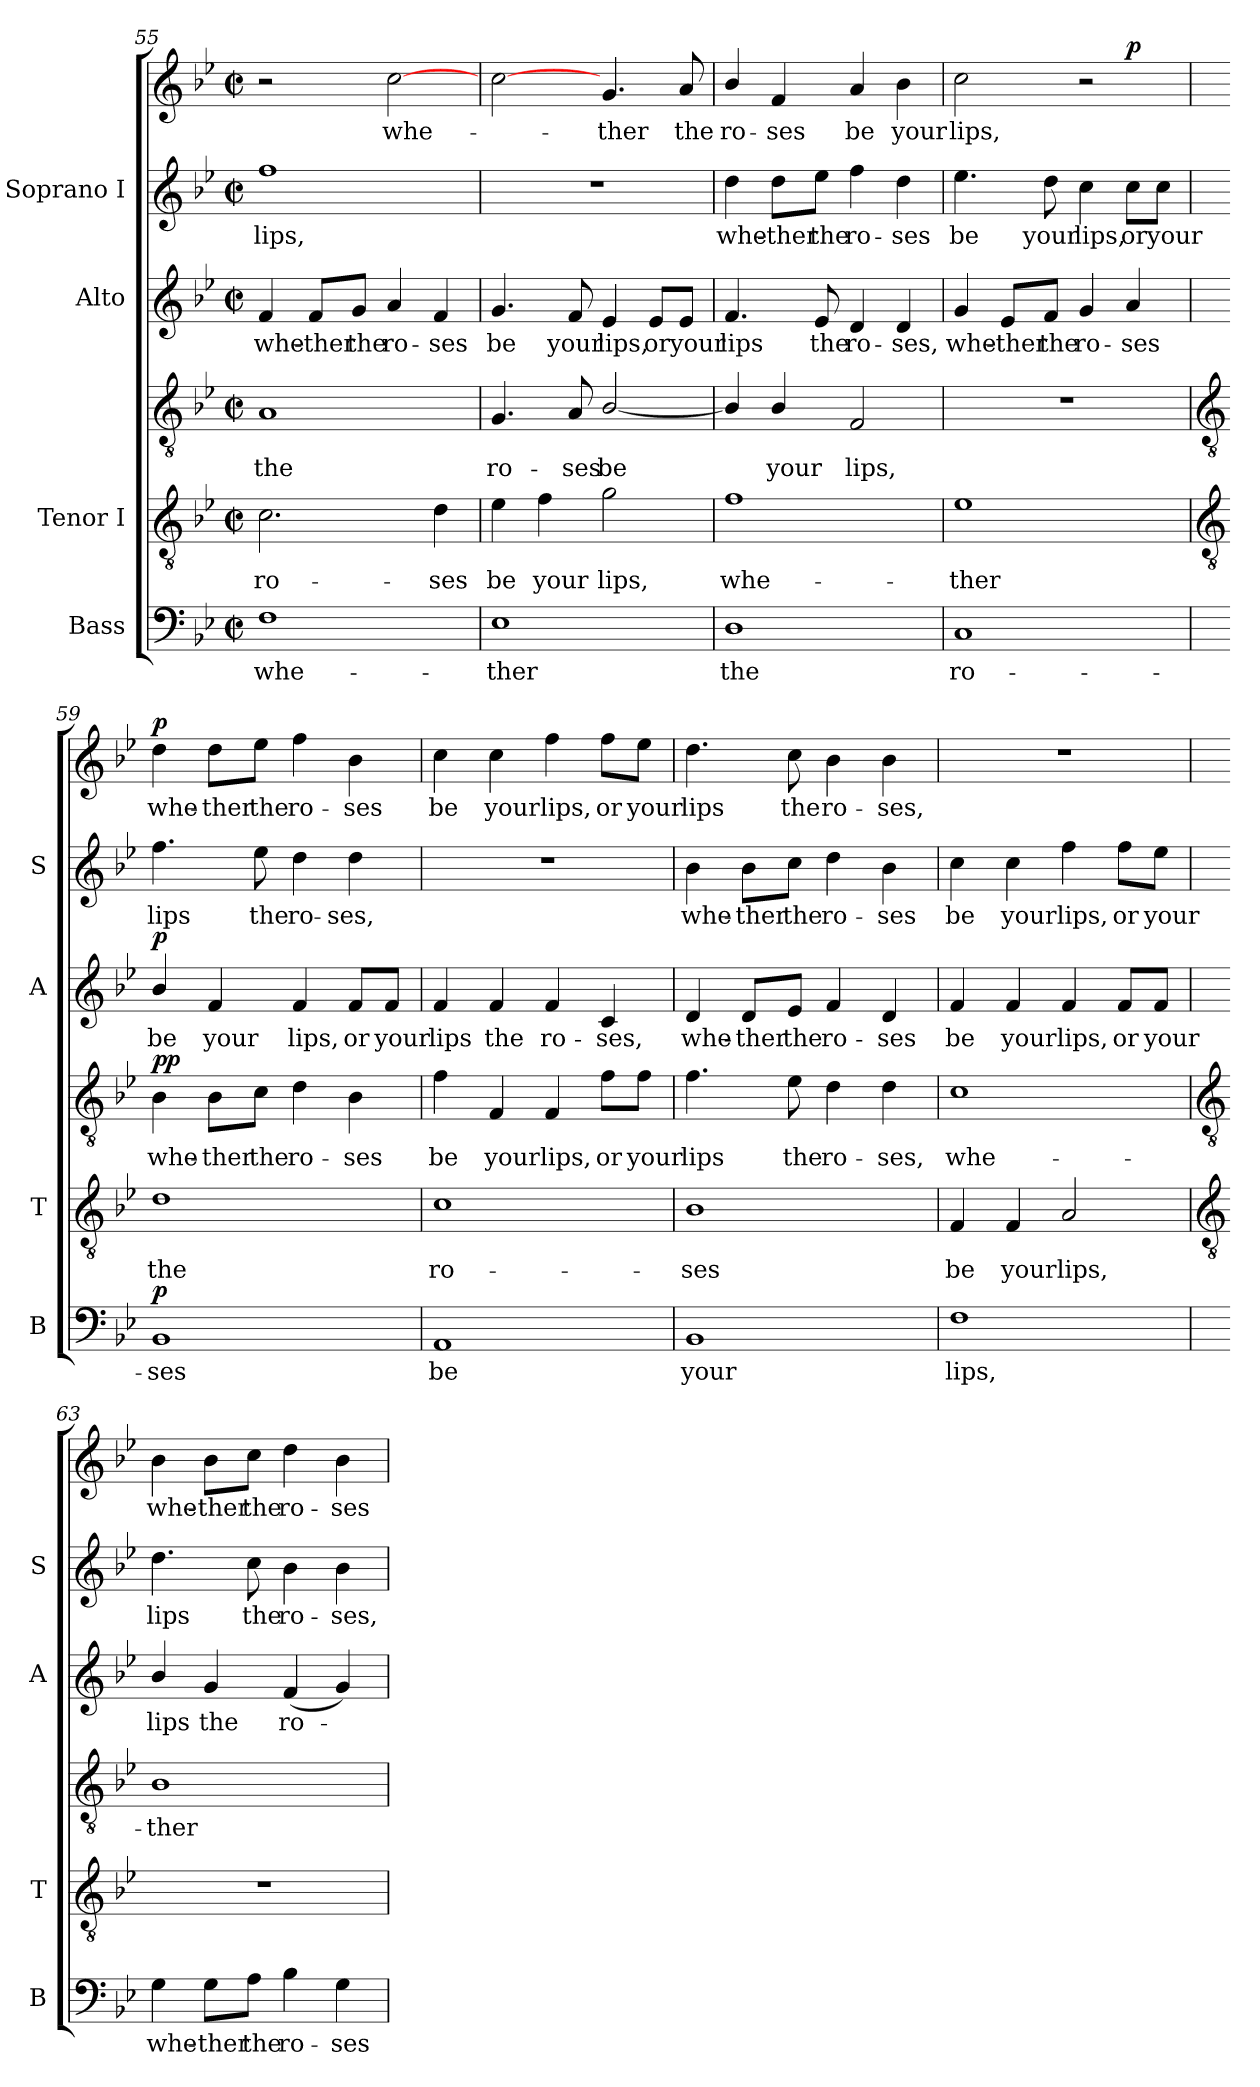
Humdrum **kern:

**kern	**text	**dynam	**kern	**text	**kern	**text	**dynam	**kern	**text	**dynam	**kern	**text	**kern	**text	**dynam
*part4	*part4	*part4	*part3	*part3	*part3	*part3	*part3	*part2	*part2	*part2	*part1	*part1	*part1	*part1	*part1
*staff6	*staff6	*staff6	*staff5	*staff5	*staff4	*staff4	*staff4/5	*staff3	*staff3	*staff3	*staff2	*staff2	*staff1	*staff1	*staff1/2
*I"Bass	*	*	*I"Tenor I	*	*	*	*	*I"Alto	*	*	*I"Soprano I	*	*	*	*
*I'B	*	*	*I'T	*	*	*	*	*I'A	*	*	*I'S	*	*	*	*
!!LO:LB:g=z
*clefF4	*	*	*clefGv2	*	*clefGv2	*	*	*clefG2	*	*	*clefG2	*	*clefG2	*	*
*k[b-e-]	*	*	*k[b-e-]	*	*k[b-e-]	*	*	*k[b-e-]	*	*	*k[b-e-]	*	*k[b-e-]	*	*
*B-:	*	*	*B-:	*	*B-:	*	*	*B-:	*	*	*B-:	*	*B-:	*	*
*M2/2	*	*	*M2/2	*	*M2/2	*	*	*M2/2	*	*	*M2/2	*	*M2/2	*	*
*met(c|)	*	*	*met(c|)	*	*met(c|)	*	*	*met(c|)	*	*	*met(c|)	*	*met(c|)	*	*
=55	=55	=55	=55	=55	=55	=55	=55	=55	=55	=55	=55	=55	=55	=55	=55
!	!LO:LY:b	!	!	!LO:LY:b	!	!LO:LY:b	!	!	!LO:LY:b	!	!	!LO:LY:b	!	!	!
1F	whe-	.	2.c	ro-	1A	the	.	4f	whe-	.	1ff	lips,	2r	.	.
!	!	!	!	!	!	!	!	!	!LO:LY:b	!	!	!	!	!	!
.	.	.	.	.	.	.	.	8f/L	-ther	.	.	.	.	.	.
!	!	!	!	!	!	!	!	!	!LO:LY:b	!	!	!	!	!	!
.	.	.	.	.	.	.	.	8g/J	the	.	.	.	.	.	.
!	!	!	!	!	!	!	!	!	!LO:LY:b	!	!	!	!	!LO:LY:b	!
.	.	.	.	.	.	.	.	4a	ro-	.	.	.	[2cc	whe-	.
!	!	!	!	!LO:LY:b	!	!	!	!	!LO:LY:b	!	!	!	!	!	!
.	.	.	4d	-ses	.	.	.	4f	-ses	.	.	.	.	.	.
=56	=56	=56	=56	=56	=56	=56	=56	=56	=56	=56	=56	=56	=56	=56	=56
!	!LO:LY:b	!	!	!LO:LY:b	!	!LO:LY:b	!	!	!LO:LY:b	!	!	!	!	!	!
1E-	-ther	.	4e-	be	4.G	ro-	.	4.g	be	.	1r	.	[2cc	.	.
!	!	!	!	!LO:LY:b	!	!	!	!	!	!	!	!	!	!	!
.	.	.	4f	your	.	.	.	.	.	.	.	.	.	.	.
!	!	!	!	!	!	!LO:LY:b	!	!	!LO:LY:b	!	!	!	!	!	!
.	.	.	.	.	8A	-ses	.	8f	your	.	.	.	.	.	.
!	!	!	!	!LO:LY:b	!	!LO:LY:b	!	!	!LO:LY:b	!	!	!	!	!LO:LY:b	!
.	.	.	2g	lips,	[2B-/	be	.	4e-	lips,	.	.	.	4.g	ther	.
!	!	!	!	!	!	!	!	!	!LO:LY:b	!	!	!	!	!	!
.	.	.	.	.	.	.	.	8e-/L	or	.	.	.	.	.	.
!	!	!	!	!	!	!	!	!	!LO:LY:b	!	!	!	!	!LO:LY:b	!
.	.	.	.	.	.	.	.	8e-/J	your	.	.	.	8a	the	.
=57	=57	=57	=57	=57	=57	=57	=57	=57	=57	=57	=57	=57	=57	=57	=57
!	!LO:LY:b	!	!	!LO:LY:b	!	!	!	!	!LO:LY:b	!	!	!LO:LY:b	!	!LO:LY:b	!
1D	the	.	1f	whe-	4B-/]	.	.	4.f	lips	.	4dd	whe-	4b-/	ro-	.
!	!	!	!	!	!	!LO:LY:b	!	!	!	!	!	!LO:LY:b	!	!LO:LY:b	!
.	.	.	.	.	4B-/	your	.	.	.	.	8dd\L	-ther	4f	-ses	.
!	!	!	!	!	!	!	!	!	!LO:LY:b	!	!	!LO:LY:b	!	!	!
.	.	.	.	.	.	.	.	8e-	the	.	8ee-\J	the	.	.	.
!	!	!	!	!	!	!LO:LY:b	!	!	!LO:LY:b	!	!	!LO:LY:b	!	!LO:LY:b	!
.	.	.	.	.	2F	lips,	.	4d	ro-	.	4ff	ro-	4a	be	.
!	!	!	!	!	!	!	!	!	!LO:LY:b	!	!	!LO:LY:b	!	!LO:LY:b	!
.	.	.	.	.	.	.	.	4d	-ses,	.	4dd	-ses	4b-	your	.
=58	=58	=58	=58	=58	=58	=58	=58	=58	=58	=58	=58	=58	=58	=58	=58
!	!LO:LY:b	!	!	!LO:LY:b	!	!	!	!	!LO:LY:b	!	!	!LO:LY:b	!	!LO:LY:b	!
1C	ro-	.	1e-	-ther	1r	.	.	4g	whe-	.	4.ee-	be	2cc	lips,	.
!	!	!	!	!	!	!	!	!	!LO:LY:b	!	!	!	!	!	!
.	.	.	.	.	.	.	.	8e-/L	-ther	.	.	.	.	.	.
!	!	!	!	!	!	!	!	!	!LO:LY:b	!	!	!LO:LY:b	!	!	!
.	.	.	.	.	.	.	.	8f/J	the	.	8dd	your	.	.	.
!	!	!	!	!	!	!	!	!	!LO:LY:b	!	!	!LO:LY:b	!	!	!
.	.	.	.	.	.	.	.	4g	ro-	.	4cc	lips,	2r	.	.
!	!	!	!	!	!	!	!	!	!LO:LY:b	!	!	!LO:LY:b	!	!	!LO:DY:b=2
.	.	.	.	.	.	.	.	4a	-ses	.	8cc\L	or	.	.	p
!	!	!	!	!	!	!	!	!	!	!	!	!LO:LY:b	!	!	!
.	.	.	.	.	.	.	.	.	.	.	8cc\J	your	.	.	.
!!LO:LB:g=z
=59	=59	=59	=59	=59	=59	=59	=59	=59	=59	=59	=59	=59	=59	=59	=59
*	*	*	*clefGv2	*	*clefGv2	*	*	*	*	*	*	*	*	*	*
!	!LO:LY:b	!LO:DY:b	!	!LO:LY:b	!	!LO:LY:b	!LO:DY:b=2	!	!LO:LY:b	!	!	!LO:LY:b	!	!LO:LY:b	!
!	!	!	!	!	!	!	!LO:DY:n=1:b	!	!	!LO:DY:b	!	!	!	!	!LO:DY:b
1BB-	-ses	p	1d	the	4B-	whe-	p p	4b-/	be	p	4.ff	lips	4dd	whe-	p
!	!	!	!	!	!	!LO:LY:b	!	!	!LO:LY:b	!	!	!	!	!LO:LY:b	!
.	.	.	.	.	8B-\L	-ther	.	4f	your	.	.	.	8dd\L	-ther	.
!	!	!	!	!	!	!LO:LY:b	!	!	!	!	!	!LO:LY:b	!	!LO:LY:b	!
.	.	.	.	.	8c\J	the	.	.	.	.	8ee-	the	8ee-\J	the	.
!	!	!	!	!	!	!LO:LY:b	!	!	!LO:LY:b	!	!	!LO:LY:b	!	!LO:LY:b	!
.	.	.	.	.	4d	ro-	.	4f	lips,	.	4dd	ro-	4ff	ro-	.
!	!	!	!	!	!	!LO:LY:b	!	!	!LO:LY:b	!	!	!LO:LY:b	!	!LO:LY:b	!
.	.	.	.	.	4B-	-ses	.	8f/L	or	.	4dd	-ses,	4b-	-ses	.
!	!	!	!	!	!	!	!	!	!LO:LY:b	!	!	!	!	!	!
.	.	.	.	.	.	.	.	8f/J	your	.	.	.	.	.	.
=60	=60	=60	=60	=60	=60	=60	=60	=60	=60	=60	=60	=60	=60	=60	=60
!	!LO:LY:b	!	!	!LO:LY:b	!	!LO:LY:b	!	!	!LO:LY:b	!	!	!	!	!LO:LY:b	!
1AA	be	.	1c	ro-	4f	be	.	4f	lips	.	1r	.	4cc	be	.
!	!	!	!	!	!	!LO:LY:b	!	!	!LO:LY:b	!	!	!	!	!LO:LY:b	!
.	.	.	.	.	4F	your	.	4f	the	.	.	.	4cc	your	.
!	!	!	!	!	!	!LO:LY:b	!	!	!LO:LY:b	!	!	!	!	!LO:LY:b	!
.	.	.	.	.	4F	lips,	.	4f	ro-	.	.	.	4ff	lips,	.
!	!	!	!	!	!	!LO:LY:b	!	!	!LO:LY:b	!	!	!	!	!LO:LY:b	!
.	.	.	.	.	8f\L	or	.	4c	-ses,	.	.	.	8ff\L	or	.
!	!	!	!	!	!	!LO:LY:b	!	!	!	!	!	!	!	!LO:LY:b	!
.	.	.	.	.	8f\J	your	.	.	.	.	.	.	8ee-\J	your	.
=61	=61	=61	=61	=61	=61	=61	=61	=61	=61	=61	=61	=61	=61	=61	=61
!	!LO:LY:b	!	!	!LO:LY:b	!	!LO:LY:b	!	!	!LO:LY:b	!	!	!LO:LY:b	!	!LO:LY:b	!
1BB-	your	.	1B-	ses	4.f	-lips	.	4d	whe-	.	4b-	whe-	4.dd	lips	.
!	!	!	!	!	!	!	!	!	!LO:LY:b	!	!	!LO:LY:b	!	!	!
.	.	.	.	.	.	.	.	8d/L	-ther	.	8b-\L	-ther	.	.	.
!	!	!	!	!	!	!LO:LY:b	!	!	!LO:LY:b	!	!	!LO:LY:b	!	!LO:LY:b	!
.	.	.	.	.	8e-	the	.	8e-/J	the	.	8cc\J	the	8cc	the	.
!	!	!	!	!	!	!LO:LY:b	!	!	!LO:LY:b	!	!	!LO:LY:b	!	!LO:LY:b	!
.	.	.	.	.	4d	ro-	.	4f	ro-	.	4dd	ro-	4b-	ro-	.
!	!	!	!	!	!	!LO:LY:b	!	!	!LO:LY:b	!	!	!LO:LY:b	!	!LO:LY:b	!
.	.	.	.	.	4d	-ses,	.	4d	-ses	.	4b-	-ses	4b-	-ses,	.
=62	=62	=62	=62	=62	=62	=62	=62	=62	=62	=62	=62	=62	=62	=62	=62
!	!LO:LY:b	!	!	!LO:LY:b	!	!LO:LY:b	!	!	!LO:LY:b	!	!	!LO:LY:b	!	!	!
1F	lips,	.	4F	-be	1c	whe-	.	4f	be	.	4cc	be	1r	.	.
!	!	!	!	!LO:LY:b	!	!	!	!	!LO:LY:b	!	!	!LO:LY:b	!	!	!
.	.	.	4F	your	.	.	.	4f	your	.	4cc	your	.	.	.
!	!	!	!	!LO:LY:b	!	!	!	!	!LO:LY:b	!	!	!LO:LY:b	!	!	!
.	.	.	2A	lips,	.	.	.	4f	lips,	.	4ff	lips,	.	.	.
!	!	!	!	!	!	!	!	!	!LO:LY:b	!	!	!LO:LY:b	!	!	!
.	.	.	.	.	.	.	.	8f/L	or	.	8ff\L	or	.	.	.
!	!	!	!	!	!	!	!	!	!LO:LY:b	!	!	!LO:LY:b	!	!	!
.	.	.	.	.	.	.	.	8f/J	your	.	8ee-\J	your	.	.	.
!!LO:LB:g=z
=63	=63	=63	=63	=63	=63	=63	=63	=63	=63	=63	=63	=63	=63	=63	=63
*	*	*	*clefGv2	*	*clefGv2	*	*	*	*	*	*	*	*	*	*
!	!LO:LY:b	!	!	!	!	!LO:LY:b	!	!	!LO:LY:b	!	!	!LO:LY:b	!	!LO:LY:b	!
4G	whe-	.	1r	.	1B-	ther	.	4b-/	lips	.	4.dd	lips	4b-	whe-	.
!	!LO:LY:b	!	!	!	!	!	!	!	!LO:LY:b	!	!	!	!	!LO:LY:b	!
8G\L	-ther	.	.	.	.	.	.	4g	the	.	.	.	8b-\L	-ther	.
!	!LO:LY:b	!	!	!	!	!	!	!	!	!	!	!LO:LY:b	!	!LO:LY:b	!
8A\J	the	.	.	.	.	.	.	.	.	.	8cc	the	8cc\J	the	.
!	!LO:LY:b	!	!	!	!	!	!	!	!LO:LY:b	!	!	!LO:LY:b	!	!LO:LY:b	!
4B-	ro-	.	.	.	.	.	.	(<4f	ro-	.	4b-	ro-	4dd	ro-	.
!	!LO:LY:b	!	!	!	!	!	!	!	!	!	!	!LO:LY:b	!	!LO:LY:b	!
4G	-ses	.	.	.	.	.	.	4g)	.	.	4b-	-ses,	4b-	-ses	.
=	=	=	=	=	=	=	=	=	=	=	=	=	=	=	=
*-	*-	*-	*-	*-	*-	*-	*-	*-	*-	*-	*-	*-	*-	*-	*-
